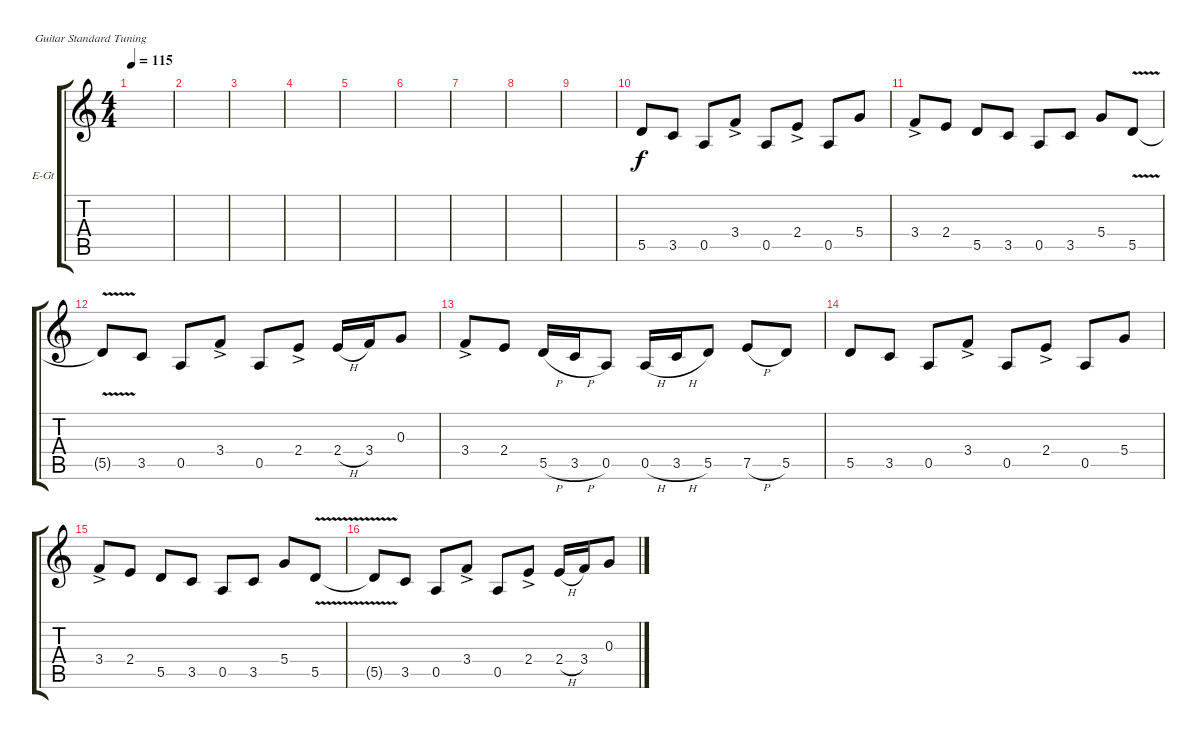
\defaultSystemsLayout 4
\bracketExtendMode groupsimilarinstruments
\firstSystemTrackNameOrientation horizontal
\otherSystemsTrackNameOrientation horizontal
\track ("Solo Guitar" "E-Gt") {instrument overdrivenguitar}
\staff {score tabs}
\tuning (E4 B3 G3 D3 A2 E2)
\ts (4 4)
\tempo 115
\clef g2
\ks c
|
|
|
|
|
|
|
|
|
5.5.8 3.5.8 0.5.8 3.4{ac}.8 0.5.8 2.4{ac}.8 0.5.8 5.4.8 |
3.4{ac}.8 2.4.8 5.5.8 3.5.8 0.5.8 3.5.8 5.4.8 5.5{v}.8 |
5.5{v t}.8 3.5.8 0.5.8 3.4{ac}.8 0.5.8 2.4{ac}.8 2.4{h}.16 3.4.16 0.3.8 |
3.4{ac}.8 2.4.8 5.5{h}.16 3.5{h}.16 0.5.8 0.5{h}.16 3.5{h}.16 5.5.8 7.5{h}.8 5.5.8 |
5.5.8 3.5.8 0.5.8 3.4{ac}.8 0.5.8 2.4{ac}.8 0.5.8 5.4.8 |
3.4{ac}.8 2.4.8 5.5.8 3.5.8 0.5.8 3.5.8 5.4.8 5.5{v}.8 |
5.5{v t}.8 3.5.8 0.5.8 3.4{ac}.8 0.5.8 2.4{ac}.8 2.4{h}.16 3.4.16 0.3.8
